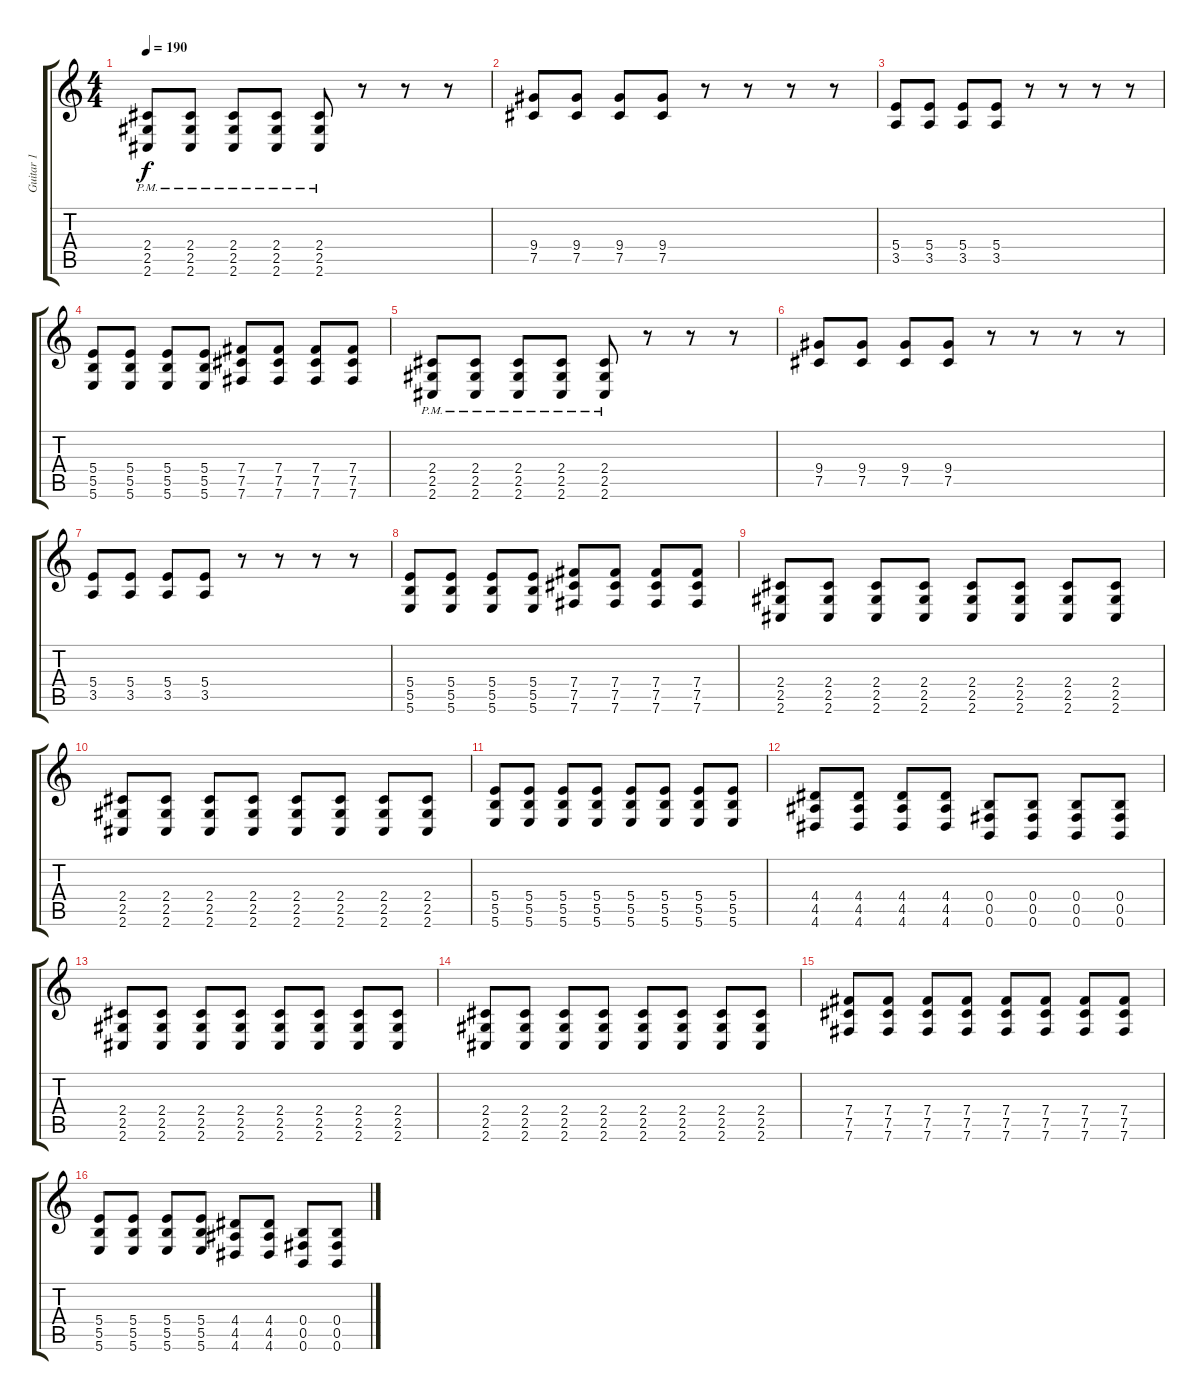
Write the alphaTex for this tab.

\track ("Guitar 1" "Guitar 1") {instrument distortionguitar}
\staff {score tabs}
\tuning (Db4 Ab3 E3 B2 Gb2 B1) {hide}
\ts (4 4)
\tempo 190
\clef g2
\ks c
(2.4{pm} 2.5{pm} 2.6{pm}).8{dy f} (2.4{pm} 2.5{pm} 2.6{pm}).8 (2.4{pm} 2.5{pm} 2.6{pm}).8 (2.4{pm} 2.5{pm} 2.6{pm}).8 (2.4{pm} 2.5{pm} 2.6{pm}).8 r.8 r.8 r.8 |
(9.4 7.5).8 (9.4 7.5).8 (9.4 7.5).8 (9.4 7.5).8 r.8 r.8 r.8 r.8 |
(5.4 3.5).8 (5.4 3.5).8 (5.4 3.5).8 (5.4 3.5).8 r.8 r.8 r.8 r.8 |
(5.4 5.5 5.6).8 (5.4 5.5 5.6).8 (5.4 5.5 5.6).8 (5.4 5.5 5.6).8 (7.4 7.5 7.6).8 (7.4 7.5 7.6).8 (7.4 7.5 7.6).8 (7.4 7.5 7.6).8 |
(2.4{pm} 2.5{pm} 2.6{pm}).8 (2.4{pm} 2.5{pm} 2.6{pm}).8 (2.4{pm} 2.5{pm} 2.6{pm}).8 (2.4{pm} 2.5{pm} 2.6{pm}).8 (2.4{pm} 2.5{pm} 2.6{pm}).8 r.8 r.8 r.8 |
(9.4 7.5).8 (9.4 7.5).8 (9.4 7.5).8 (9.4 7.5).8 r.8 r.8 r.8 r.8 |
(5.4 3.5).8 (5.4 3.5).8 (5.4 3.5).8 (5.4 3.5).8 r.8 r.8 r.8 r.8 |
(5.4 5.5 5.6).8 (5.4 5.5 5.6).8 (5.4 5.5 5.6).8 (5.4 5.5 5.6).8 (7.4 7.5 7.6).8 (7.4 7.5 7.6).8 (7.4 7.5 7.6).8 (7.4 7.5 7.6).8 |
(2.4 2.5 2.6).8 (2.4 2.5 2.6).8 (2.4 2.5 2.6).8 (2.4 2.5 2.6).8 (2.4 2.5 2.6).8 (2.4 2.5 2.6).8 (2.4 2.5 2.6).8 (2.4 2.5 2.6).8 |
(2.4 2.5 2.6).8 (2.4 2.5 2.6).8 (2.4 2.5 2.6).8 (2.4 2.5 2.6).8 (2.4 2.5 2.6).8 (2.4 2.5 2.6).8 (2.4 2.5 2.6).8 (2.4 2.5 2.6).8 |
(5.4 5.5 5.6).8 (5.4 5.5 5.6).8 (5.4 5.5 5.6).8 (5.4 5.5 5.6).8 (5.4 5.5 5.6).8 (5.4 5.5 5.6).8 (5.4 5.5 5.6).8 (5.4 5.5 5.6).8 |
(4.4 4.5 4.6).8 (4.4 4.5 4.6).8 (4.4 4.5 4.6).8 (4.4 4.5 4.6).8 (0.4 0.5 0.6).8 (0.4 0.5 0.6).8 (0.4 0.5 0.6).8 (0.4 0.5 0.6).8 |
(2.4 2.5 2.6).8 (2.4 2.5 2.6).8 (2.4 2.5 2.6).8 (2.4 2.5 2.6).8 (2.4 2.5 2.6).8 (2.4 2.5 2.6).8 (2.4 2.5 2.6).8 (2.4 2.5 2.6).8 |
(2.4 2.5 2.6).8 (2.4 2.5 2.6).8 (2.4 2.5 2.6).8 (2.4 2.5 2.6).8 (2.4 2.5 2.6).8 (2.4 2.5 2.6).8 (2.4 2.5 2.6).8 (2.4 2.5 2.6).8 |
(7.4 7.5 7.6).8 (7.4 7.5 7.6).8 (7.4 7.5 7.6).8 (7.4 7.5 7.6).8 (7.4 7.5 7.6).8 (7.4 7.5 7.6).8 (7.4 7.5 7.6).8 (7.4 7.5 7.6).8 |
(5.4 5.5 5.6).8 (5.4 5.5 5.6).8 (5.4 5.5 5.6).8 (5.4 5.5 5.6).8 (4.4 4.5 4.6).8 (4.4 4.5 4.6).8 (0.4 0.5 0.6).8 (0.4 0.5 0.6).8
